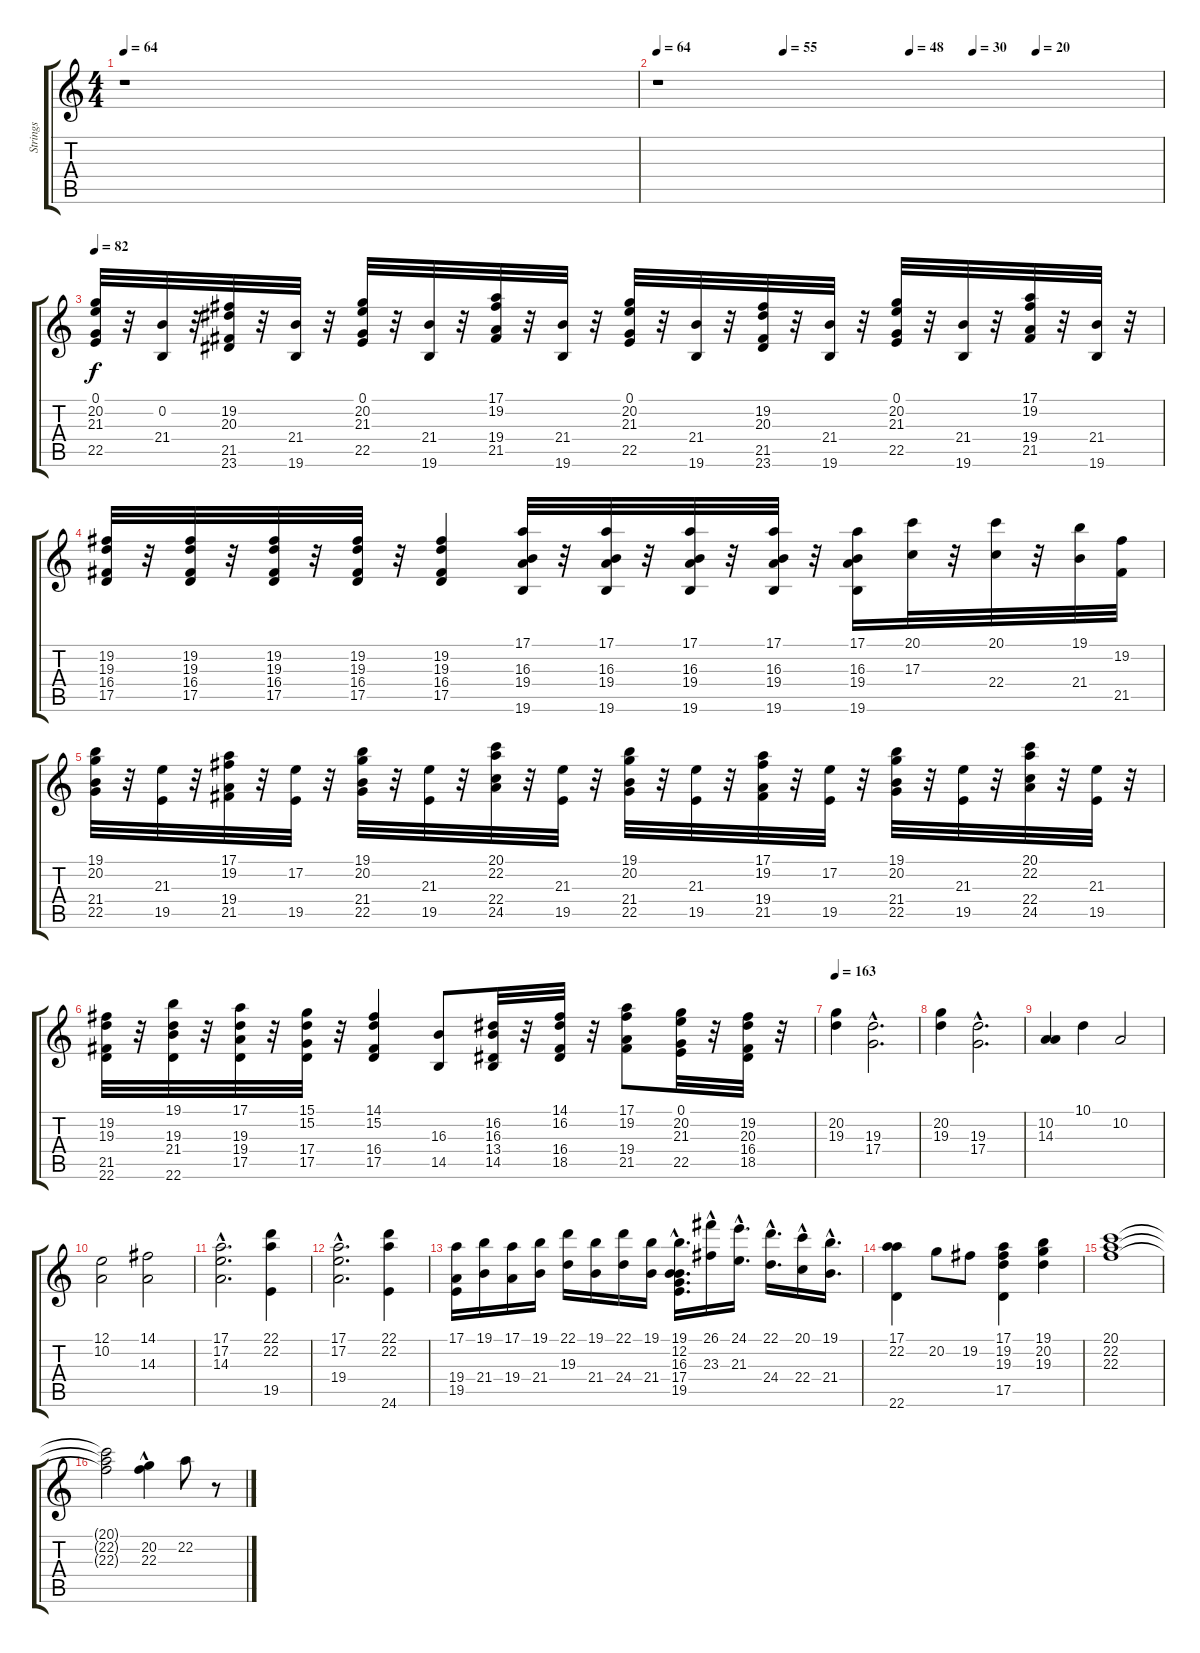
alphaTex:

\track ("Strings" "Strings") {instrument stringensemble1}
\staff {score tabs}
\tuning (E4 B3 G3 D3 A2 E2) {hide}
\ts (4 4)
\tempo 64
\clef g2
\ks c
r.1{dy f} |
\tempo 69
\tempo 64
\tempo (55 0.25)
\tempo (48 0.5)
\tempo (30 0.625)
\tempo (20 0.75)
r.1 |
\tempo 82
(0.1 20.2 21.3 22.5).32 r.32 (0.2 21.4).32 r.32 (19.2 20.3 21.5 23.6).32 r.32 (21.4 19.6).32 r.32 (0.1 20.2 21.3 22.5).32 r.32 (21.4 19.6).32 r.32 (17.1 19.2 19.4 21.5).32 r.32 (21.4 19.6).32 r.32 (0.1 20.2 21.3 22.5).32 r.32 (21.4 19.6).32 r.32 (19.2 20.3 21.5 23.6).32 r.32 (21.4 19.6).32 r.32 (0.1 20.2 21.3 22.5).32 r.32 (21.4 19.6).32 r.32 (17.1 19.2 19.4 21.5).32 r.32 (21.4 19.6).32 r.32 |
(19.2 19.3 16.4 17.5).32 r.32 (19.2 19.3 16.4 17.5).32 r.32 (19.2 19.3 16.4 17.5).32 r.32 (19.2 19.3 16.4 17.5).32 r.32 (19.2 19.3 16.4 17.5).4 (17.1 16.3 19.4 19.6).32 r.32 (17.1 16.3 19.4 19.6).32 r.32 (17.1 16.3 19.4 19.6).32 r.32 (17.1 16.3 19.4 19.6).32 r.32 (17.1 16.3 19.4 19.6).16 (20.1 17.3).32 r.32 (20.1 22.4).32 r.32 (19.1 21.4).32 (19.2 21.5).32 |
(19.1 20.2 21.4 22.5).32 r.32 (21.3 19.5).32 r.32 (17.1 19.2 19.4 21.5).32 r.32 (17.2 19.5).32 r.32 (19.1 20.2 21.4 22.5).32 r.32 (21.3 19.5).32 r.32 (20.1 22.2 22.4 24.5).32 r.32 (21.3 19.5).32 r.32 (19.1 20.2 21.4 22.5).32 r.32 (21.3 19.5).32 r.32 (17.1 19.2 19.4 21.5).32 r.32 (17.2 19.5).32 r.32 (19.1 20.2 21.4 22.5).32 r.32 (21.3 19.5).32 r.32 (20.1 22.2 22.4 24.5).32 r.32 (21.3 19.5).32 r.32 |
(19.2 19.3 21.5 22.6).32 r.32 (19.1 19.3 21.4 22.6).32 r.32 (17.1 19.3 19.4 17.5).32 r.32 (15.1 15.2 17.4 17.5).32 r.32 (14.1 15.2 16.4 17.5).4 (16.3 14.5).8 (16.2 16.3 13.4 14.5).32 r.32 (14.1 16.2 16.4 18.5).32 r.32 (17.1 19.2 19.4 21.5).8 (0.1 20.2 21.3 22.5).32 r.32 (19.2 20.3 16.4 18.5).32 r.32 |
\tempo 163
(20.2 19.3).4 (19.3{hac} 17.4{hac}).2{d} |
(20.2 19.3).4 (19.3{hac} 17.4{hac}).2{d} |
(10.2 14.3).4 10.1.4 10.2.2 |
(12.1 10.2).2 (14.1 14.3).2 |
(17.1{hac} 17.2{hac} 14.3{hac}).2{d} (22.1 22.2 19.5).4 |
(17.1{hac} 17.2{hac} 19.4{hac}).2{d} (22.1 22.2 24.6).4 |
(17.1 19.4 19.5).16 (19.1 21.4).16 (17.1 19.4).16 (19.1 21.4).16 (22.1 19.3).16 (19.1 21.4).16 (22.1 24.4).16 (19.1 21.4).16 (19.1{hac} 12.2{hac} 16.3{hac} 17.4 19.5).16{d} (26.1{hac} 23.3{hac}).16 (24.1{hac} 21.3{hac}).16{d} (22.1{hac} 24.4{hac}).16{d} (20.1{hac} 22.4{hac}).16 (19.1{hac} 21.4{hac}).16{d} |
(17.1 22.2 22.6).4 20.2.8 19.2.8 (17.1 19.2 19.3 17.5).4 (19.1 20.2 19.3).4 |
(20.1 22.2 22.3).1 |
(20.1{t} 22.2{t} 22.3{t}).2 (20.2 22.3{hac}).4 22.2.8 r.8
